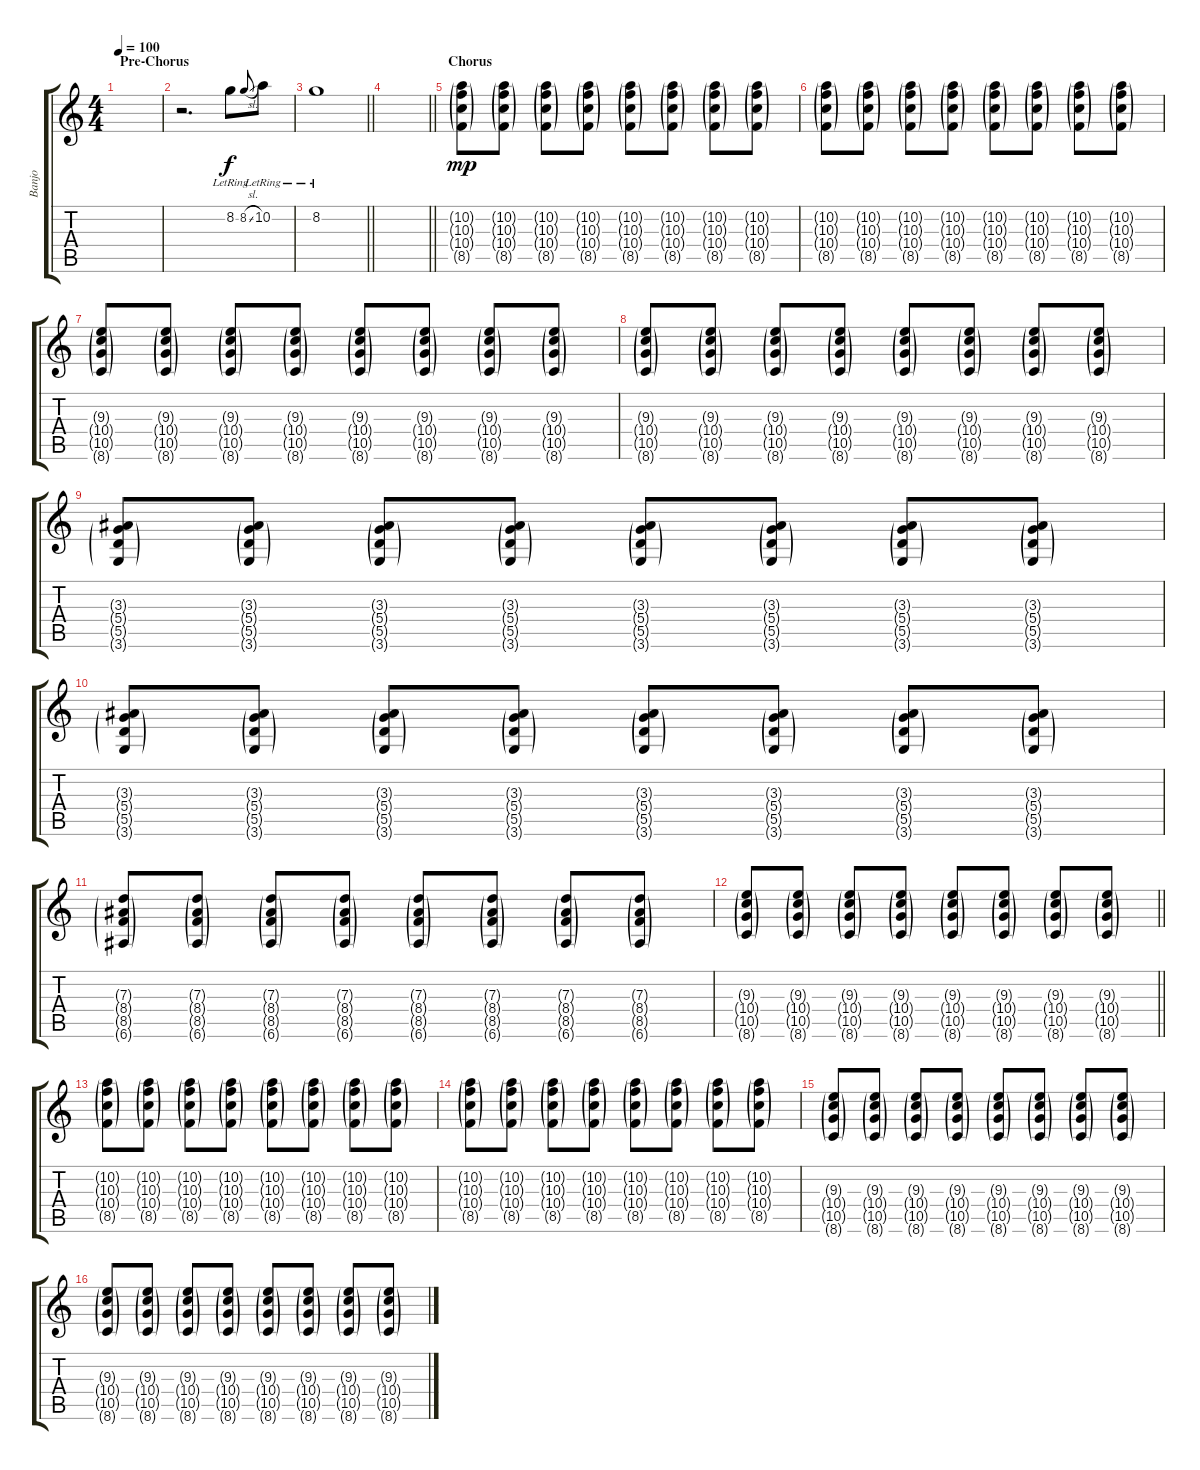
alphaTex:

\track ("Banjo" "Banjo") {instrument banjo}
\staff {score tabs}
\tuning (E4 B3 G3 D3 A2 E2) {hide}
\displaytranspose 12
\ts (4 4)
\section ("" "Pre-Chorus")
\tempo 100
\clef g2
\ks c
|
r.2{d} 8.2{lr}.8 8.2{sl}.8{gr onbeat} 10.2{lr}.8 |
\barLineRight lightlight
8.2{lr}.1 |
\barLineRight lightlight
|
\section ("" "Chorus")
(10.2{g} 10.3{g} 10.4{g} 8.5{g}).8{dy mp volume 13} (10.2{g} 10.3{g} 10.4{g} 8.5{g}).8 (10.2{g} 10.3{g} 10.4{g} 8.5{g}).8 (10.2{g} 10.3{g} 10.4{g} 8.5{g}).8 (10.2{g} 10.3{g} 10.4{g} 8.5{g}).8 (10.2{g} 10.3{g} 10.4{g} 8.5{g}).8 (10.2{g} 10.3{g} 10.4{g} 8.5{g}).8 (10.2{g} 10.3{g} 10.4{g} 8.5{g}).8 |
(10.2{g} 10.3{g} 10.4{g} 8.5{g}).8 (10.2{g} 10.3{g} 10.4{g} 8.5{g}).8 (10.2{g} 10.3{g} 10.4{g} 8.5{g}).8 (10.2{g} 10.3{g} 10.4{g} 8.5{g}).8 (10.2{g} 10.3{g} 10.4{g} 8.5{g}).8 (10.2{g} 10.3{g} 10.4{g} 8.5{g}).8 (10.2{g} 10.3{g} 10.4{g} 8.5{g}).8 (10.2{g} 10.3{g} 10.4{g} 8.5{g}).8 |
(9.3{g} 10.4{g} 10.5{g} 8.6{g}).8 (9.3{g} 10.4{g} 10.5{g} 8.6{g}).8 (9.3{g} 10.4{g} 10.5{g} 8.6{g}).8 (9.3{g} 10.4{g} 10.5{g} 8.6{g}).8 (9.3{g} 10.4{g} 10.5{g} 8.6{g}).8 (9.3{g} 10.4{g} 10.5{g} 8.6{g}).8 (9.3{g} 10.4{g} 10.5{g} 8.6{g}).8 (9.3{g} 10.4{g} 10.5{g} 8.6{g}).8 |
(9.3{g} 10.4{g} 10.5{g} 8.6{g}).8 (9.3{g} 10.4{g} 10.5{g} 8.6{g}).8 (9.3{g} 10.4{g} 10.5{g} 8.6{g}).8 (9.3{g} 10.4{g} 10.5{g} 8.6{g}).8 (9.3{g} 10.4{g} 10.5{g} 8.6{g}).8 (9.3{g} 10.4{g} 10.5{g} 8.6{g}).8 (9.3{g} 10.4{g} 10.5{g} 8.6{g}).8 (9.3{g} 10.4{g} 10.5{g} 8.6{g}).8 |
(3.3{g} 5.4{g} 5.5{g} 3.6{g}).8 (3.3{g} 5.4{g} 5.5{g} 3.6{g}).8 (3.3{g} 5.4{g} 5.5{g} 3.6{g}).8 (3.3{g} 5.4{g} 5.5{g} 3.6{g}).8 (3.3{g} 5.4{g} 5.5{g} 3.6{g}).8 (3.3{g} 5.4{g} 5.5{g} 3.6{g}).8 (3.3{g} 5.4{g} 5.5{g} 3.6{g}).8 (3.3{g} 5.4{g} 5.5{g} 3.6{g}).8 |
(3.3{g} 5.4{g} 5.5{g} 3.6{g}).8 (3.3{g} 5.4{g} 5.5{g} 3.6{g}).8 (3.3{g} 5.4{g} 5.5{g} 3.6{g}).8 (3.3{g} 5.4{g} 5.5{g} 3.6{g}).8 (3.3{g} 5.4{g} 5.5{g} 3.6{g}).8 (3.3{g} 5.4{g} 5.5{g} 3.6{g}).8 (3.3{g} 5.4{g} 5.5{g} 3.6{g}).8 (3.3{g} 5.4{g} 5.5{g} 3.6{g}).8 |
(7.3{g} 8.4{g} 8.5{g} 6.6{g}).8 (7.3{g} 8.4{g} 8.5{g} 6.6{g}).8 (7.3{g} 8.4{g} 8.5{g} 6.6{g}).8 (7.3{g} 8.4{g} 8.5{g} 6.6{g}).8 (7.3{g} 8.4{g} 8.5{g} 6.6{g}).8 (7.3{g} 8.4{g} 8.5{g} 6.6{g}).8 (7.3{g} 8.4{g} 8.5{g} 6.6{g}).8 (7.3{g} 8.4{g} 8.5{g} 6.6{g}).8 |
\barLineRight lightlight
(9.3{g} 10.4{g} 10.5{g} 8.6{g}).8 (9.3{g} 10.4{g} 10.5{g} 8.6{g}).8 (9.3{g} 10.4{g} 10.5{g} 8.6{g}).8 (9.3{g} 10.4{g} 10.5{g} 8.6{g}).8 (9.3{g} 10.4{g} 10.5{g} 8.6{g}).8 (9.3{g} 10.4{g} 10.5{g} 8.6{g}).8 (9.3{g} 10.4{g} 10.5{g} 8.6{g}).8 (9.3{g} 10.4{g} 10.5{g} 8.6{g}).8 |
(10.2{g} 10.3{g} 10.4{g} 8.5{g}).8{volume 13} (10.2{g} 10.3{g} 10.4{g} 8.5{g}).8 (10.2{g} 10.3{g} 10.4{g} 8.5{g}).8 (10.2{g} 10.3{g} 10.4{g} 8.5{g}).8 (10.2{g} 10.3{g} 10.4{g} 8.5{g}).8 (10.2{g} 10.3{g} 10.4{g} 8.5{g}).8 (10.2{g} 10.3{g} 10.4{g} 8.5{g}).8 (10.2{g} 10.3{g} 10.4{g} 8.5{g}).8 |
(10.2{g} 10.3{g} 10.4{g} 8.5{g}).8 (10.2{g} 10.3{g} 10.4{g} 8.5{g}).8 (10.2{g} 10.3{g} 10.4{g} 8.5{g}).8 (10.2{g} 10.3{g} 10.4{g} 8.5{g}).8 (10.2{g} 10.3{g} 10.4{g} 8.5{g}).8 (10.2{g} 10.3{g} 10.4{g} 8.5{g}).8 (10.2{g} 10.3{g} 10.4{g} 8.5{g}).8 (10.2{g} 10.3{g} 10.4{g} 8.5{g}).8 |
(9.3{g} 10.4{g} 10.5{g} 8.6{g}).8 (9.3{g} 10.4{g} 10.5{g} 8.6{g}).8 (9.3{g} 10.4{g} 10.5{g} 8.6{g}).8 (9.3{g} 10.4{g} 10.5{g} 8.6{g}).8 (9.3{g} 10.4{g} 10.5{g} 8.6{g}).8 (9.3{g} 10.4{g} 10.5{g} 8.6{g}).8 (9.3{g} 10.4{g} 10.5{g} 8.6{g}).8 (9.3{g} 10.4{g} 10.5{g} 8.6{g}).8 |
(9.3{g} 10.4{g} 10.5{g} 8.6{g}).8 (9.3{g} 10.4{g} 10.5{g} 8.6{g}).8 (9.3{g} 10.4{g} 10.5{g} 8.6{g}).8 (9.3{g} 10.4{g} 10.5{g} 8.6{g}).8 (9.3{g} 10.4{g} 10.5{g} 8.6{g}).8 (9.3{g} 10.4{g} 10.5{g} 8.6{g}).8 (9.3{g} 10.4{g} 10.5{g} 8.6{g}).8 (9.3{g} 10.4{g} 10.5{g} 8.6{g}).8
